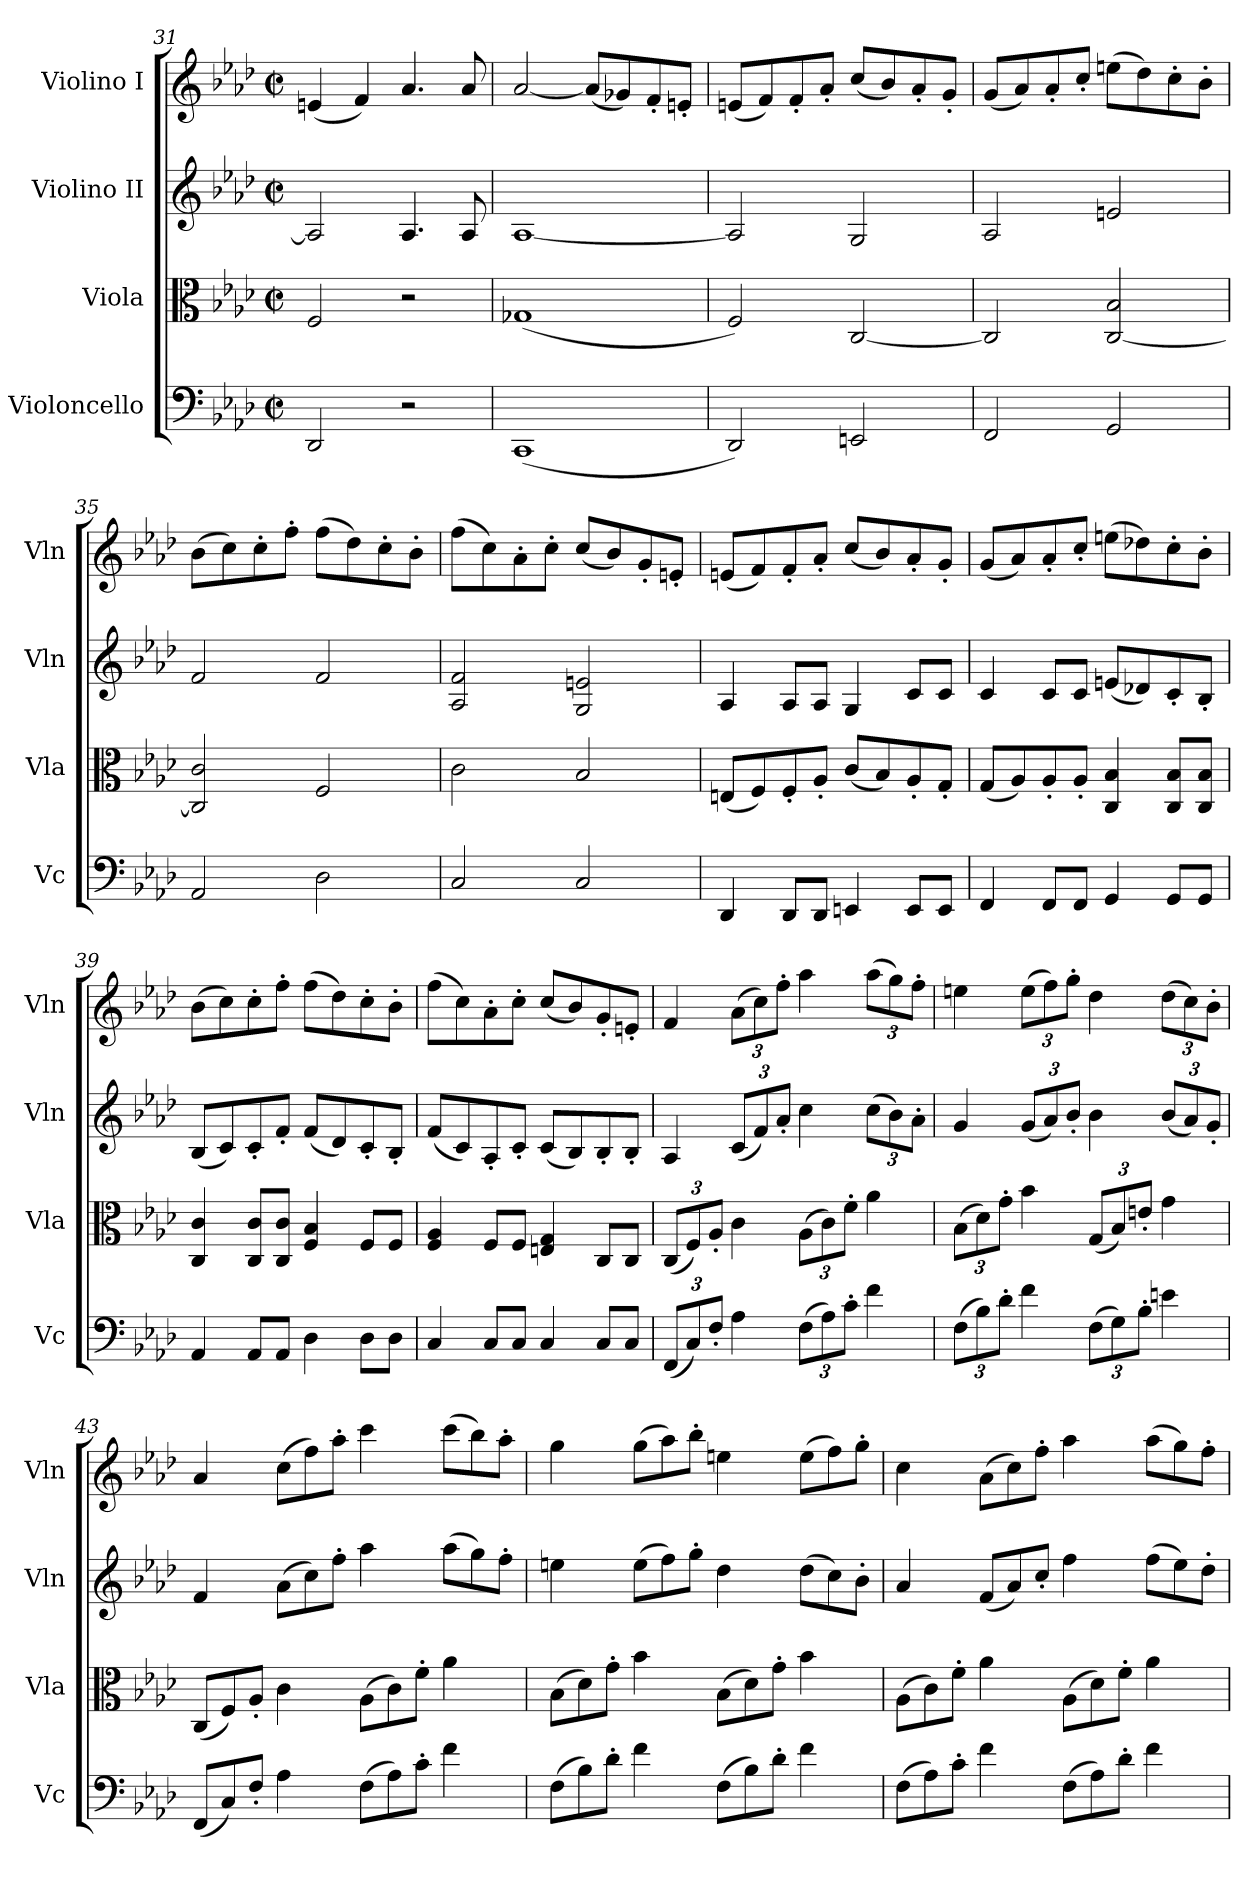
**kern	**kern	**kern	**kern
*part4	*part3	*part2	*part1
*staff4	*staff3	*staff2	*staff1
*I"Violoncello	*I"Viola	*I"Violino II	*I"Violino I
*I'Vc	*I'Vla	*I'Vln	*I'Vln
*clefF4	*clefC3	*clefG2	*clefG2
*k[b-e-a-d-]	*k[b-e-a-d-]	*k[b-e-a-d-]	*k[b-e-a-d-]
*M2/2	*M2/2	*M2/2	*M2/2
*met(c|)	*met(c|)	*met(c|)	*met(c|)
=31	=31	=31	=31
2DD-/	2F/	2A-/]	(4en/
.	.	.	4f/)
2r	2r	4.A-/	4.a-/
.	.	8A-/	8a-/
!!LO:PB:g=z
=32	=32	=32	=32
(1CC	(1G-X	[1A-	[2a-/
.	.	.	(8a-/L]
.	.	.	8g-X/)
.	.	.	8f'/
.	.	.	8en'/J
=33	=33	=33	=33
2DD-/)	2F/)	2A-/]	(8en/L
.	.	.	8f/)
.	.	.	8f'/
.	.	.	8a-'/J
2EEn/	[2C/	2G/	(8cc/L
.	.	.	8b-/)
.	.	.	8a-'/
.	.	.	8g'/J
=34	=34	=34	=34
2FF/	2C/]	2A-/	(8g/L
.	.	.	8a-/)
.	.	.	8a-'/
.	.	.	8cc'/J
2GG/	[2C/ 2B-/	2en/	(8een\L
.	.	.	8dd-\)
.	.	.	8cc'\
.	.	.	8b-'\J
=35	=35	=35	=35
2AA-/	2C/] 2c/	2f/	(8b-\L
.	.	.	8cc\)
.	.	.	8cc'\
.	.	.	8ff'\J
2D-\	2F/	2f/	(8ff\L
.	.	.	8dd-\)
.	.	.	8cc'\
.	.	.	8b-'\J
=36	=36	=36	=36
2C/	2c\	2A-/ 2f/	(8ff\L
.	.	.	8cc\)
.	.	.	8a-'\
.	.	.	8cc'\J
2C/	2B-/	2G/ 2en/	(8cc/L
.	.	.	8b-/)
.	.	.	8g'/
.	.	.	8en'/J
=37	=37	=37	=37
4DD-/	(8En/L	4A-/	(8en/L
.	8F/)	.	8f/)
8DD-/L	8F'/	8A-/L	8f'/
8DD-/J	8A-'/J	8A-/J	8a-'/J
4EEn/	(8c/L	4G/	(8cc/L
.	8B-/)	.	8b-/)
8EE/L	8A-'/	8c/L	8a-'/
8EE/J	8G'/J	8c/J	8g'/J
=38	=38	=38	=38
4FF/	(8G/L	4c/	(8g/L
.	8A-/)	.	8a-/)
8FF/L	8A-'/	8c/L	8a-'/
8FF/J	8A-'/J	8c/J	8cc'/J
4GG/	4C/ 4B-/	(8en/L	(8een\L
.	.	8d-X/)	8dd-X\)
8GG/L	8C/ 8B-/L	8c'/	8cc'\
8GG/J	8C/ 8B-/J	8B-'/J	8b-'\J
!!LO:LB:g=z
=39	=39	=39	=39
4AA-/	4C/ 4c/	(8B-/L	(8b-\L
.	.	8c/)	8cc\)
8AA-/L	8C/ 8c/L	8c'/	8cc'\
8AA-/J	8C/ 8c/J	8f'/J	8ff'\J
4D-\	4F/ 4B-/	(8f/L	(8ff\L
.	.	8d-/)	8dd-\)
8D-\L	8F/L	8c'/	8cc'\
8D-\J	8F/J	8B-'/J	8b-'\J
=40	=40	=40	=40
4C/	4F/ 4A-/	(8f/L	(8ff\L
.	.	8c/)	8cc\)
8C/L	8F/L	8A-'/	8a-'\
8C/J	8F/J	8c'/J	8cc'\J
4C/	4En/ 4G/	(8c/L	(8cc/L
.	.	8B-/)	8b-/)
8C/L	8C/L	8B-'/	8g'/
8C/J	8C/J	8B-'/J	8en'/J
=41	=41	=41	=41
*Xbrackettup	*Xbrackettup	*	*
(12FF/L	(12C/L	4A-/	4f/
12C/)	12F/)	.	.
12F'/J	12A-'/J	.	.
*	*	*Xbrackettup	*Xbrackettup
4A-\	4c\	(12c/L	(12a-\L
.	.	12f/)	12cc\)
.	.	12a-'/J	12ff'\J
(12F\L	(12A-\L	4cc\	4aa-\
12A-\)	12c\)	.	.
12c'\J	12f'\J	.	.
4f\	4a-\	(12cc\L	(12aa-\L
.	.	12b-\)	12gg\)
.	.	12a-'\J	12ff'\J
=42	=42	=42	=42
(12F\L	(12B-\L	4g/	4een\
12B-\)	12d-\)	.	.
12d-'\J	12g'\J	.	.
4f\	4b-\	(12g/L	(12ee\L
.	.	12a-/)	12ff\)
.	.	12b-'/J	12gg'\J
(12F\L	(12G/L	4b-\	4dd-\
12G\)	12B-/)	.	.
12B-'\J	12en'/J	.	.
4en\	4g\	(12b-/L	(12dd-\L
.	.	12a-/)	12cc\)
.	.	12g'/J	12b-'\J
=43	=43	=43	=43
*Xtuplet	*Xtuplet	*	*
(12FF/L	(12C/L	4f/	4a-/
12C/)	12F/)	.	.
12F'/J	12A-'/J	.	.
*	*	*Xtuplet	*Xtuplet
4A-\	4c\	(12a-\L	(12cc\L
.	.	12cc\)	12ff\)
.	.	12ff'\J	12aa-'\J
(12F\L	(12A-\L	4aa-\	4ccc\
12A-\)	12c\)	.	.
12c'\J	12f'\J	.	.
4f\	4a-\	(12aa-\L	(12ccc\L
.	.	12gg\)	12bb-\)
.	.	12ff'\J	12aa-'\J
!!LO:LB:g=z
=44	=44	=44	=44
(12F\L	(12B-\L	4een\	4gg\
12B-\)	12d-\)	.	.
12d-'\J	12g'\J	.	.
4f\	4b-\	(12ee\L	(12gg\L
.	.	12ff\)	12aa-\)
.	.	12gg'\J	12bb-'\J
(12F\L	(12B-\L	4dd-\	4een\
12B-\)	12d-\)	.	.
12d-'\J	12g'\J	.	.
4f\	4b-\	(12dd-\L	(12ee\L
.	.	12cc\)	12ff\)
.	.	12b-'\J	12gg'\J
=45	=45	=45	=45
(12F\L	(12A-\L	4a-/	4cc\
12A-\)	12c\)	.	.
12c'\J	12f'\J	.	.
4f\	4a-\	(12f/L	(12a-\L
.	.	12a-/)	12cc\)
.	.	12cc'/J	12ff'\J
(12F\L	(12A-\L	4ff\	4aa-\
12A-\)	12d-\)	.	.
12d-'\J	12f'\J	.	.
4f\	4a-\	(12ff\L	(12aa-\L
.	.	12ee-\)	12gg\)
.	.	12dd-'\J	12ff'\J
=	=	=	=
*-	*-	*-	*-
